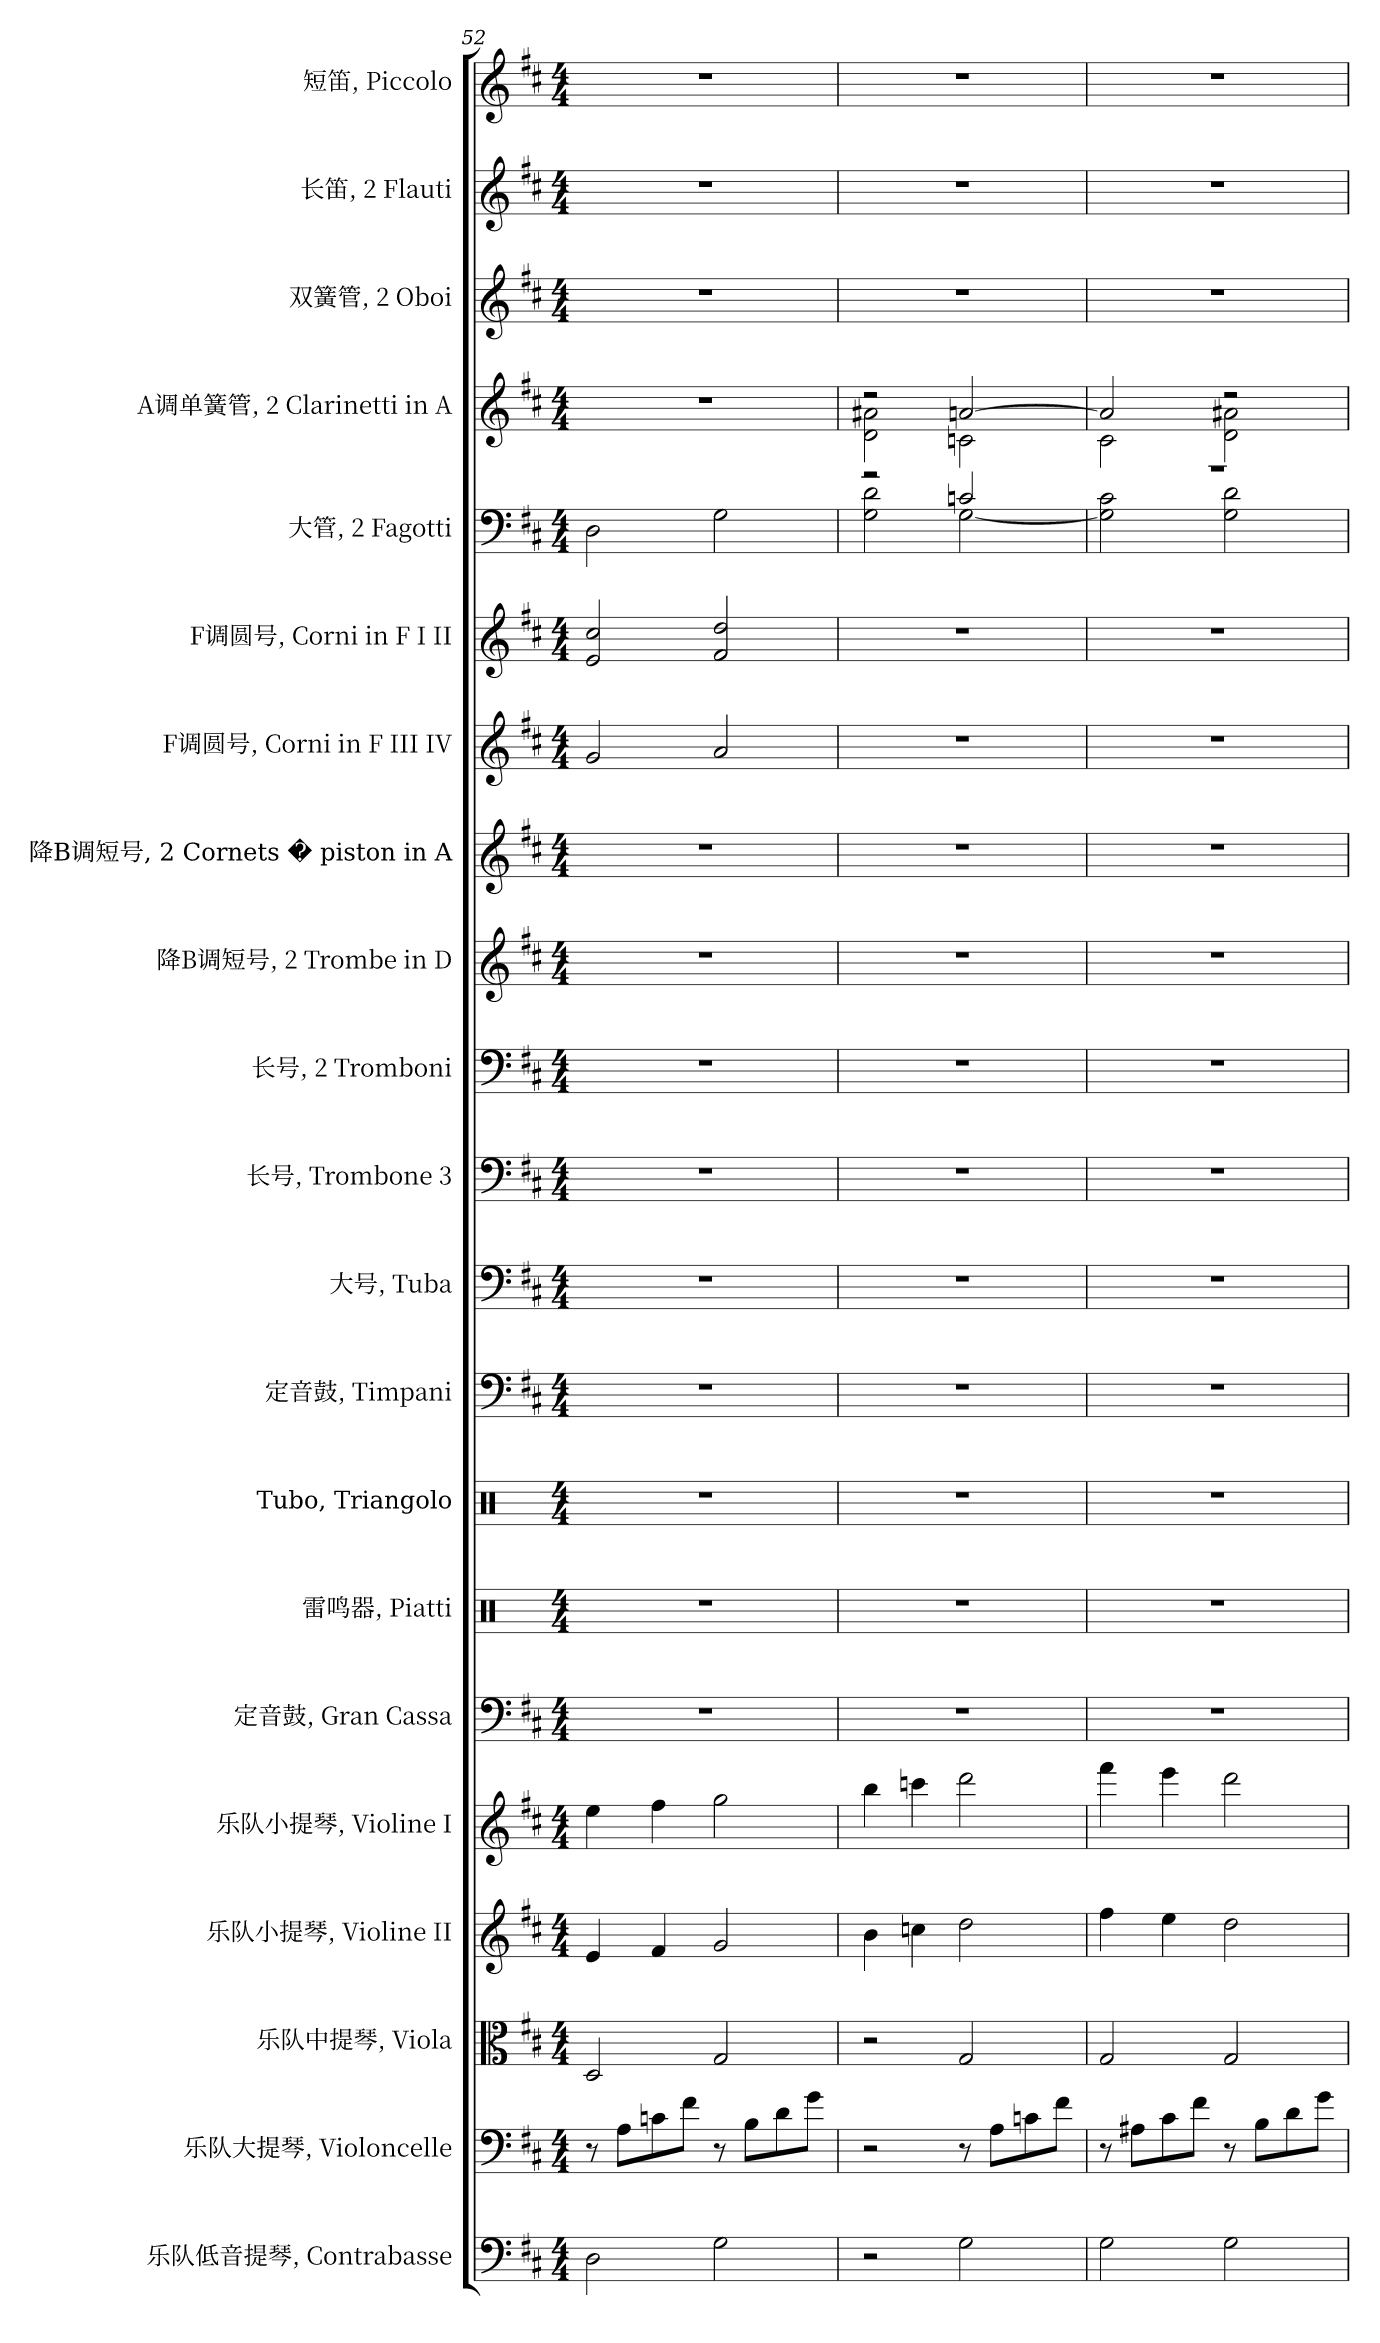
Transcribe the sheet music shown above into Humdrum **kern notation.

**kern	**kern	**kern	**kern	**kern	**kern	**kern	**kern	**kern	**kern	**kern	**kern	**kern	**kern	**kern	**kern	**kern	**kern	**kern	**kern	**kern
*part21	*part20	*part19	*part18	*part17	*part16	*part15	*part14	*part13	*part12	*part11	*part10	*part9	*part8	*part7	*part6	*part5	*part4	*part3	*part2	*part1
*staff21	*staff20	*staff19	*staff18	*staff17	*staff16	*staff15	*staff14	*staff13	*staff12	*staff11	*staff10	*staff9	*staff8	*staff7	*staff6	*staff5	*staff4	*staff3	*staff2	*staff1
*I"乐队低音提琴, Contrabasse	*I"乐队大提琴, Violoncelle	*I"乐队中提琴, Viola	*I"乐队小提琴, Violine II	*I"乐队小提琴, Violine I	*I"定音鼓, Gran Cassa	*I"雷鸣器, Piatti	*I"Tubo, Triangolo	*I"定音鼓, Timpani	*I"大号, Tuba	*I"长号, Trombone 3	*I"长号, 2 Tromboni	*I"降B调短号, 2 Trombe in D	*I"降B调短号, 2 Cornets � piston in A	*I"F调圆号, Corni in F III IV	*I"F调圆号, Corni in F I II	*I"大管, 2 Fagotti	*I"A调单簧管, 2 Clarinetti in A	*I"双簧管, 2 Oboi	*I"长笛, 2 Flauti	*I"短笛, Piccolo
*I'Cbs.	*	*	*	*	*	*	*I'Tu.	*I'Timp.	*I'Tba.	*I'Tbn.	*I'Tbn.	*	*I'B♭ Cnt.	*	*	*	*I'A Cl.	*I'Ob.	*I'Fl.	*I'Picc.
*clefF4	*clefF4	*clefC3	*clefG2	*clefG2	*clefF4	*clefX	*clefX	*clefF4	*clefF4	*clefF4	*clefF4	*clefG2	*clefG2	*clefG2	*clefG2	*clefF4	*clefG2	*clefG2	*clefG2	*clefG2
*ITrd7c12	*	*	*	*	*	*	*	*	*	*	*	*ITrd1c2	*ITrd1c2	*ITrd4c7	*ITrd4c7	*	*ITrd2c3	*	*	*ITrd-7c-12
*k[f#c#]	*k[f#c#]	*k[f#c#]	*k[f#c#]	*k[f#c#]	*k[f#c#]	*k[]	*k[]	*k[f#c#]	*k[f#c#]	*k[f#c#]	*k[f#c#]	*k[]	*k[]	*k[f#]	*k[f#]	*k[f#c#]	*k[f#c#g#d#a#]	*k[f#c#]	*k[f#c#]	*k[f#c#]
*M4/4	*M4/4	*M4/4	*M4/4	*M4/4	*M4/4	*M4/4	*M4/4	*M4/4	*M4/4	*M4/4	*M4/4	*M4/4	*M4/4	*M4/4	*M4/4	*M4/4	*M4/4	*M4/4	*M4/4	*M4/4
*MM125	*MM125	*MM125	*MM125	*MM125	*MM125	*MM125	*MM125	*MM125	*MM125	*MM125	*MM125	*MM125	*MM125	*MM125	*MM125	*MM125	*MM125	*MM125	*MM125	*MM125
=52	=52	=52	=52	=52	=52	=52	=52	=52	=52	=52	=52	=52	=52	=52	=52	=52	=52	=52	=52	=52
2DD\	8r	2D/	4e/	4ee\	1r	1r	1r	1r	1r	1r	1r	1r	1r	2c/	2A/ 2f#/	2D\	1r	1r	1r	1r
.	8A\L	.	.	.	.	.	.	.	.	.	.	.	.	.	.	.	.	.	.	.
.	8cn\	.	4f#/	4ff#\	.	.	.	.	.	.	.	.	.	.	.	.	.	.	.	.
.	8f#\J	.	.	.	.	.	.	.	.	.	.	.	.	.	.	.	.	.	.	.
2GG\	8r	2G/	2g/	2gg\	.	.	.	.	.	.	.	.	.	2d/	2B/ 2g/	2G\	.	.	.	.
.	8B\L	.	.	.	.	.	.	.	.	.	.	.	.	.	.	.	.	.	.	.
.	8d\	.	.	.	.	.	.	.	.	.	.	.	.	.	.	.	.	.	.	.
.	8g\J	.	.	.	.	.	.	.	.	.	.	.	.	.	.	.	.	.	.	.
=53	=53	=53	=53	=53	=53	=53	=53	=53	=53	=53	=53	=53	=53	=53	=53	=53	=53	=53	=53	=53
*	*	*	*	*	*	*	*	*	*	*	*	*	*	*	*	*	*	*	*	*MM125
*	*	*	*	*	*	*	*	*	*	*	*	*	*	*	*	*^	*^	*	*	*
2r	2r	2r	4b\	4bb\	1r	1r	1r	1r	1r	1r	1r	1r	1r	1r	1r	2r	2G\ 2d\	2r	2B\ 2f##X\	1r	1r	1r
.	.	.	4ccn\	4cccn\	.	.	.	.	.	.	.	.	.	.	.	.	.	.	.	.	.	.
2GG\	8r	2G/	2dd\	2ddd\	.	.	.	.	.	.	.	.	.	.	.	2cn/	[2G\	[2f#X/	2An\	.	.	.
.	8A\L	.	.	.	.	.	.	.	.	.	.	.	.	.	.	.	.	.	.	.	.	.
.	8cn\	.	.	.	.	.	.	.	.	.	.	.	.	.	.	.	.	.	.	.	.	.
.	8f#\J	.	.	.	.	.	.	.	.	.	.	.	.	.	.	.	.	.	.	.	.	.
=54	=54	=54	=54	=54	=54	=54	=54	=54	=54	=54	=54	=54	=54	=54	=54	=54	=54	=54	=54	=54	=54	=54
*	*	*	*	*	*	*	*	*	*	*	*	*	*	*	*	*	*	*	*	*	*	*MM125
2GG\	8r	2G/	4ff#\	4fff#\	1r	1r	1r	1r	1r	1r	1r	1r	1r	1r	1r	1r	2G\] 2c#\	2f#/]	2A#\	1r	1r	1r
.	8A#X\L	.	.	.	.	.	.	.	.	.	.	.	.	.	.	.	.	.	.	.	.	.
.	8c#\	.	4ee\	4eee\	.	.	.	.	.	.	.	.	.	.	.	.	.	.	.	.	.	.
.	8f#\J	.	.	.	.	.	.	.	.	.	.	.	.	.	.	.	.	.	.	.	.	.
2GG\	8r	2G/	2dd\	2ddd\	.	.	.	.	.	.	.	.	.	.	.	.	2G\ 2d\	2r	2B\ 2f##X\	.	.	.
.	8B\L	.	.	.	.	.	.	.	.	.	.	.	.	.	.	.	.	.	.	.	.	.
.	8d\	.	.	.	.	.	.	.	.	.	.	.	.	.	.	.	.	.	.	.	.	.
.	8g\J	.	.	.	.	.	.	.	.	.	.	.	.	.	.	.	.	.	.	.	.	.
*	*	*	*	*	*	*	*	*	*	*	*	*	*	*	*	*v	*v	*	*	*	*	*
*	*	*	*	*	*	*	*	*	*	*	*	*	*	*	*	*	*v	*v	*	*	*
=	=	=	=	=	=	=	=	=	=	=	=	=	=	=	=	=	=	=	=	=
*-	*-	*-	*-	*-	*-	*-	*-	*-	*-	*-	*-	*-	*-	*-	*-	*-	*-	*-	*-	*-
